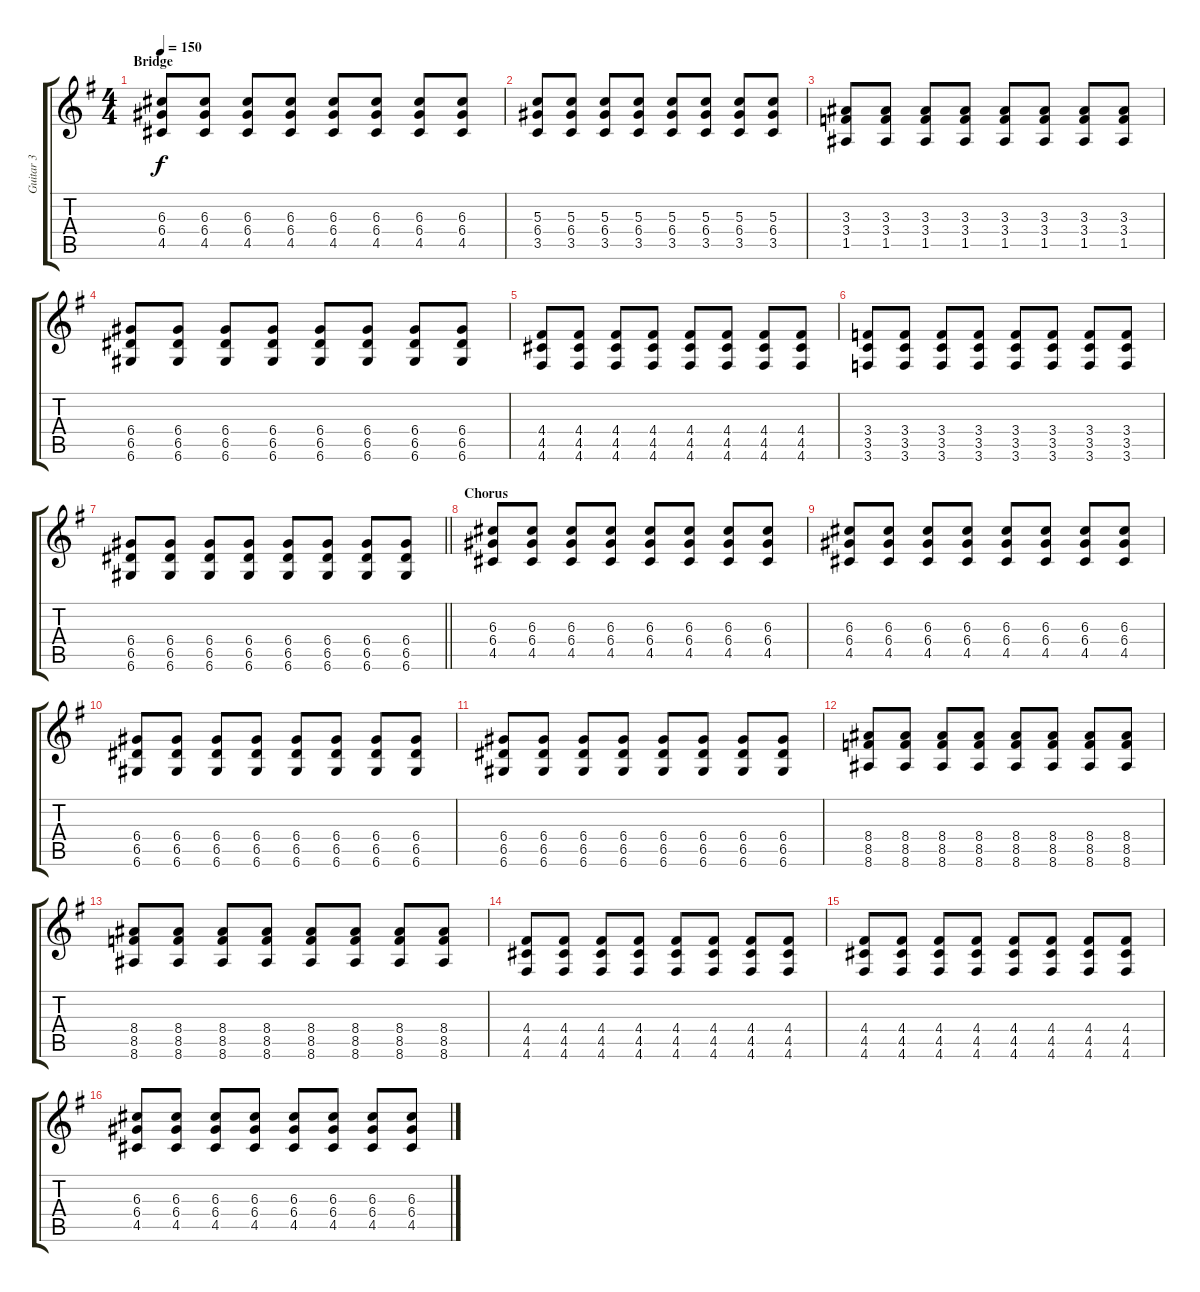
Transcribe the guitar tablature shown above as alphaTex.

\track ("Guitar 3" "Guitar 3") {instrument distortionguitar}
\staff {score tabs}
\tuning (E4 B3 G3 D3 A2 D2) {hide}
\ts (4 4)
\section ("" "Bridge")
\tempo 150
\clef g2
\ks eminor
(6.3 6.4 4.5).8{dy f} (6.3 6.4 4.5).8 (6.3 6.4 4.5).8 (6.3 6.4 4.5).8 (6.3 6.4 4.5).8 (6.3 6.4 4.5).8 (6.3 6.4 4.5).8 (6.3 6.4 4.5).8 |
(5.3 6.4 3.5).8 (5.3 6.4 3.5).8 (5.3 6.4 3.5).8 (5.3 6.4 3.5).8 (5.3 6.4 3.5).8 (5.3 6.4 3.5).8 (5.3 6.4 3.5).8 (5.3 6.4 3.5).8 |
(3.3 3.4 1.5).8 (3.3 3.4 1.5).8 (3.3 3.4 1.5).8 (3.3 3.4 1.5).8 (3.3 3.4 1.5).8 (3.3 3.4 1.5).8 (3.3 3.4 1.5).8 (3.3 3.4 1.5).8 |
(6.4 6.5 6.6).8 (6.4 6.5 6.6).8 (6.4 6.5 6.6).8 (6.4 6.5 6.6).8 (6.4 6.5 6.6).8 (6.4 6.5 6.6).8 (6.4 6.5 6.6).8 (6.4 6.5 6.6).8 |
(4.4 4.5 4.6).8 (4.4 4.5 4.6).8 (4.4 4.5 4.6).8 (4.4 4.5 4.6).8 (4.4 4.5 4.6).8 (4.4 4.5 4.6).8 (4.4 4.5 4.6).8 (4.4 4.5 4.6).8 |
(3.4 3.5 3.6).8 (3.4 3.5 3.6).8 (3.4 3.5 3.6).8 (3.4 3.5 3.6).8 (3.4 3.5 3.6).8 (3.4 3.5 3.6).8 (3.4 3.5 3.6).8 (3.4 3.5 3.6).8 |
\barLineRight lightlight
(6.4 6.5 6.6).8 (6.4 6.5 6.6).8 (6.4 6.5 6.6).8 (6.4 6.5 6.6).8 (6.4 6.5 6.6).8 (6.4 6.5 6.6).8 (6.4 6.5 6.6).8 (6.4 6.5 6.6).8 |
\section ("" "Chorus")
(6.3 6.4 4.5).8 (6.3 6.4 4.5).8 (6.3 6.4 4.5).8 (6.3 6.4 4.5).8 (6.3 6.4 4.5).8 (6.3 6.4 4.5).8 (6.3 6.4 4.5).8 (6.3 6.4 4.5).8 |
(6.3 6.4 4.5).8 (6.3 6.4 4.5).8 (6.3 6.4 4.5).8 (6.3 6.4 4.5).8 (6.3 6.4 4.5).8 (6.3 6.4 4.5).8 (6.3 6.4 4.5).8 (6.3 6.4 4.5).8 |
(6.4 6.5 6.6).8 (6.4 6.5 6.6).8 (6.4 6.5 6.6).8 (6.4 6.5 6.6).8 (6.4 6.5 6.6).8 (6.4 6.5 6.6).8 (6.4 6.5 6.6).8 (6.4 6.5 6.6).8 |
(6.4 6.5 6.6).8 (6.4 6.5 6.6).8 (6.4 6.5 6.6).8 (6.4 6.5 6.6).8 (6.4 6.5 6.6).8 (6.4 6.5 6.6).8 (6.4 6.5 6.6).8 (6.4 6.5 6.6).8 |
(8.4 8.5 8.6).8 (8.4 8.5 8.6).8 (8.4 8.5 8.6).8 (8.4 8.5 8.6).8 (8.4 8.5 8.6).8 (8.4 8.5 8.6).8 (8.4 8.5 8.6).8 (8.4 8.5 8.6).8 |
(8.4 8.5 8.6).8 (8.4 8.5 8.6).8 (8.4 8.5 8.6).8 (8.4 8.5 8.6).8 (8.4 8.5 8.6).8 (8.4 8.5 8.6).8 (8.4 8.5 8.6).8 (8.4 8.5 8.6).8 |
(4.4 4.5 4.6).8 (4.4 4.5 4.6).8 (4.4 4.5 4.6).8 (4.4 4.5 4.6).8 (4.4 4.5 4.6).8 (4.4 4.5 4.6).8 (4.4 4.5 4.6).8 (4.4 4.5 4.6).8 |
(4.4 4.5 4.6).8 (4.4 4.5 4.6).8 (4.4 4.5 4.6).8 (4.4 4.5 4.6).8 (4.4 4.5 4.6).8 (4.4 4.5 4.6).8 (4.4 4.5 4.6).8 (4.4 4.5 4.6).8 |
(6.3 6.4 4.5).8 (6.3 6.4 4.5).8 (6.3 6.4 4.5).8 (6.3 6.4 4.5).8 (6.3 6.4 4.5).8 (6.3 6.4 4.5).8 (6.3 6.4 4.5).8 (6.3 6.4 4.5).8
